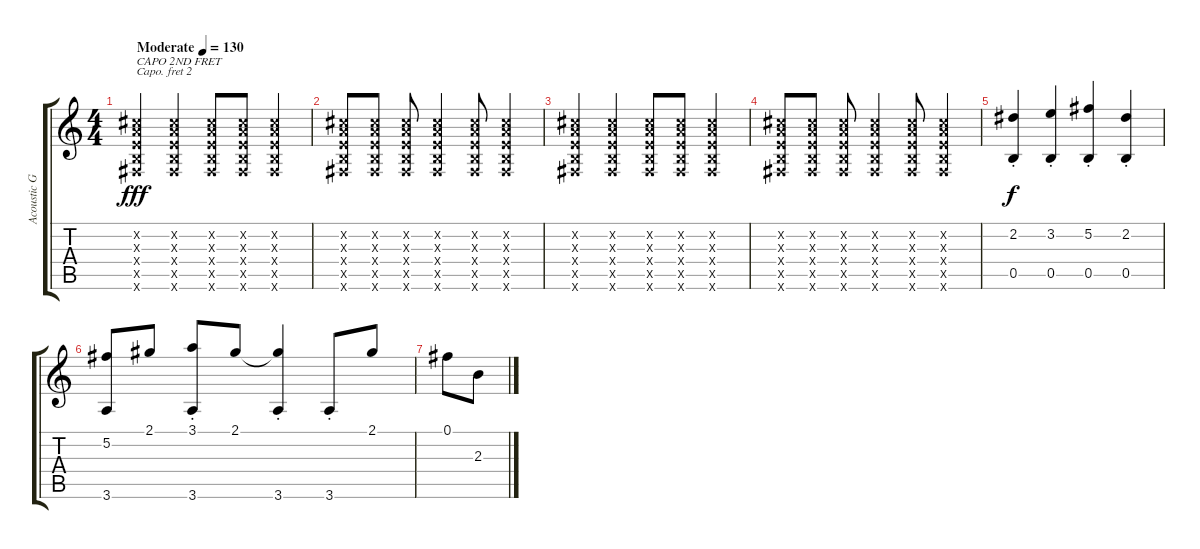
\track ("Acoustic Guitar" "Acoustic G") {instrument acousticguitarsteel}
\staff {score tabs}
\capo 2
\tuning (E4 B3 G3 D3 A2 E2) {hide}
\ts (4 4)
\tempo (130 "Moderate")
\clef g2
\ks c
(0.2{x} 0.3{x} 0.4{x} 0.5{x} 0.6{x}).4{txt "CAPO 2ND FRET" dy fff instrument acousticguitarsteel} (0.2{x} 0.3{x} 0.4{x} 0.5{x} 0.6{x}).4 (0.2{x} 0.3{x} 0.4{x} 0.5{x} 0.6{x}).8 (0.2{x} 0.3{x} 0.4{x} 0.5{x} 0.6{x}).8 (0.2{x} 0.3{x} 0.4{x} 0.5{x} 0.6{x}).4 |
(0.2{x} 0.3{x} 0.4{x} 0.5{x} 0.6{x}).8 (0.2{x} 0.3{x} 0.4{x} 0.5{x} 0.6{x}).8 (0.2{x} 0.3{x} 0.4{x} 0.5{x} 0.6{x}).8 (0.2{x} 0.3{x} 0.4{x} 0.5{x} 0.6{x}).4 (0.2{x} 0.3{x} 0.4{x} 0.5{x} 0.6{x}).8 (0.2{x} 0.3{x} 0.4{x} 0.5{x} 0.6{x}).4 |
(0.2{x} 0.3{x} 0.4{x} 0.5{x} 0.6{x}).4 (0.2{x} 0.3{x} 0.4{x} 0.5{x} 0.6{x}).4 (0.2{x} 0.3{x} 0.4{x} 0.5{x} 0.6{x}).8 (0.2{x} 0.3{x} 0.4{x} 0.5{x} 0.6{x}).8 (0.2{x} 0.3{x} 0.4{x} 0.5{x} 0.6{x}).4 |
(0.2{x} 0.3{x} 0.4{x} 0.5{x} 0.6{x}).8 (0.2{x} 0.3{x} 0.4{x} 0.5{x} 0.6{x}).8 (0.2{x} 0.3{x} 0.4{x} 0.5{x} 0.6{x}).8 (0.2{x} 0.3{x} 0.4{x} 0.5{x} 0.6{x}).4 (0.2{x} 0.3{x} 0.4{x} 0.5{x} 0.6{x}).8 (0.2{x} 0.3{x} 0.4{x} 0.5{x} 0.6{x}).4 |
(2.2{st} 0.5{st}).4{dy f} (3.2{st} 0.5{st}).4 (5.2{st} 0.5{st}).4 (2.2{st} 0.5{st}).4 |
(5.2 3.6).8 2.1.8 (3.1 3.6{st}).8 2.1.8 (2.1{t} 3.6{st}).4 3.6{st}.8 2.1.8 |
0.1.8 2.3.8
